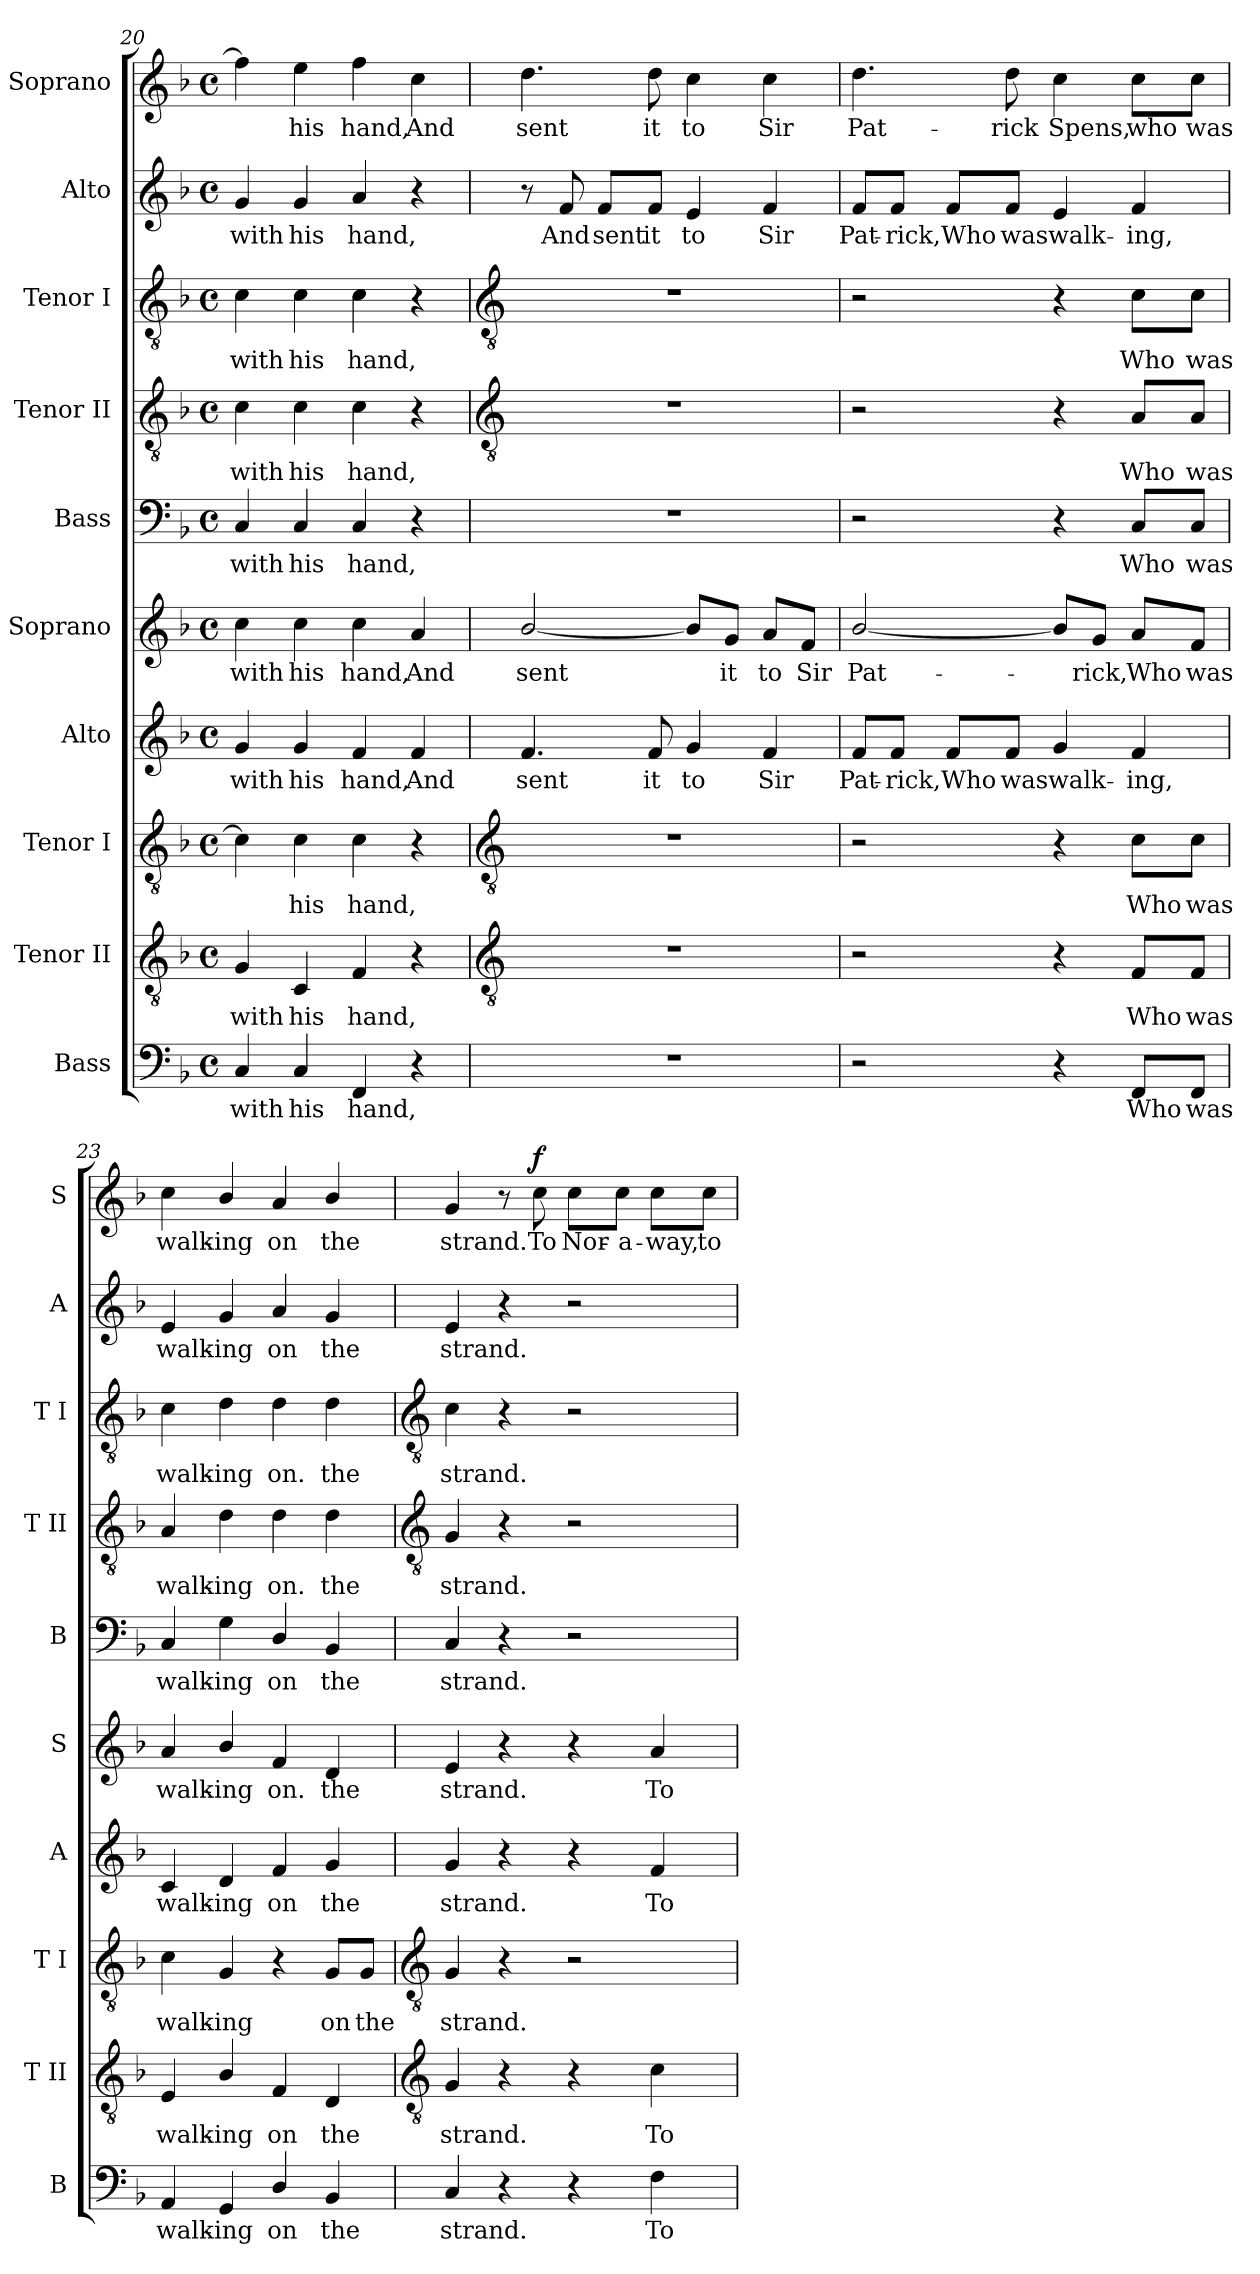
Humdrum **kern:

**kern	**text	**kern	**text	**kern	**text	**kern	**text	**kern	**text	**kern	**text	**kern	**text	**kern	**text	**kern	**text	**kern	**text	**dynam
*part10	*part10	*part9	*part9	*part8	*part8	*part7	*part7	*part6	*part6	*part5	*part5	*part4	*part4	*part3	*part3	*part2	*part2	*part1	*part1	*part1
*staff10	*staff10	*staff9	*staff9	*staff8	*staff8	*staff7	*staff7	*staff6	*staff6	*staff5	*staff5	*staff4	*staff4	*staff3	*staff3	*staff2	*staff2	*staff1	*staff1	*staff1
*I"Bass	*	*I"Tenor II	*	*I"Tenor I	*	*I"Alto	*	*I"Soprano	*	*I"Bass	*	*I"Tenor II	*	*I"Tenor I	*	*I"Alto	*	*I"Soprano	*	*
*I'B	*	*I'T II	*	*I'T I	*	*I'A	*	*I'S	*	*I'B	*	*I'T II	*	*I'T I	*	*I'A	*	*I'S	*	*
*clefF4	*	*clefGv2	*	*clefGv2	*	*clefG2	*	*clefG2	*	*clefF4	*	*clefGv2	*	*clefGv2	*	*clefG2	*	*clefG2	*	*
*k[b-]	*	*k[b-]	*	*k[b-]	*	*k[b-]	*	*k[b-]	*	*k[b-]	*	*k[b-]	*	*k[b-]	*	*k[b-]	*	*k[b-]	*	*
*F:	*	*F:	*	*F:	*	*F:	*	*F:	*	*F:	*	*F:	*	*F:	*	*F:	*	*F:	*	*
*M4/4	*	*M4/4	*	*M4/4	*	*M4/4	*	*M4/4	*	*M4/4	*	*M4/4	*	*M4/4	*	*M4/4	*	*M4/4	*	*
*met(c)	*	*met(c)	*	*met(c)	*	*met(c)	*	*met(c)	*	*met(c)	*	*met(c)	*	*met(c)	*	*met(c)	*	*met(c)	*	*
=20	=20	=20	=20	=20	=20	=20	=20	=20	=20	=20	=20	=20	=20	=20	=20	=20	=20	=20	=20	=20
!	!LO:LY:b	!	!LO:LY:b	!	!	!	!LO:LY:b	!	!LO:LY:b	!	!LO:LY:b	!	!LO:LY:b	!	!LO:LY:b	!	!LO:LY:b	!	!	!
4C	with	4G	with	4c]	.	4g	with	4cc	with	4C	with	4c	with	4c	with	4g	with	4ff]	.	.
!	!LO:LY:b	!	!LO:LY:b	!	!LO:LY:b	!	!LO:LY:b	!	!LO:LY:b	!	!LO:LY:b	!	!LO:LY:b	!	!LO:LY:b	!	!LO:LY:b	!	!LO:LY:b	!
4C	his	4C	his	4c	his	4g	his	4cc	his	4C	his	4c	his	4c	his	4g	his	4ee	his	.
!	!LO:LY:b	!	!LO:LY:b	!	!LO:LY:b	!	!LO:LY:b	!	!LO:LY:b	!	!LO:LY:b	!	!LO:LY:b	!	!LO:LY:b	!	!LO:LY:b	!	!LO:LY:b	!
4FF	hand,	4F	hand,	4c	hand,	4f	hand,	4cc	hand,	4C	hand,	4c	hand,	4c	hand,	4a	hand,	4ff	hand,	.
!	!	!	!	!	!	!	!LO:LY:b	!	!LO:LY:b	!	!	!	!	!	!	!	!	!	!LO:LY:b	!
4r	.	4r	.	4r	.	4f	And	4a	And	4r	.	4r	.	4r	.	4r	.	4cc	And	.
!!LO:LB:g=z
=21	=21	=21	=21	=21	=21	=21	=21	=21	=21	=21	=21	=21	=21	=21	=21	=21	=21	=21	=21	=21
*	*	*clefGv2	*	*clefGv2	*	*	*	*	*	*	*	*clefGv2	*	*clefGv2	*	*	*	*	*	*
!	!	!	!	!	!	!	!LO:LY:b	!	!LO:LY:b	!	!	!	!	!	!	!	!	!	!LO:LY:b	!
1r	.	1r	.	1r	.	4.f	sent	[2b-/	sent	1r	.	1r	.	1r	.	8r	.	4.dd	sent	.
!	!	!	!	!	!	!	!	!	!	!	!	!	!	!	!	!	!LO:LY:b	!	!	!
.	.	.	.	.	.	.	.	.	.	.	.	.	.	.	.	8f	And	.	.	.
!	!	!	!	!	!	!	!	!	!	!	!	!	!	!	!	!	!LO:LY:b	!	!	!
.	.	.	.	.	.	.	.	.	.	.	.	.	.	.	.	8f/L	sent	.	.	.
!	!	!	!	!	!	!	!LO:LY:b	!	!	!	!	!	!	!	!	!	!LO:LY:b	!	!LO:LY:b	!
.	.	.	.	.	.	8f	it	.	.	.	.	.	.	.	.	8f/J	it	8dd	it	.
!	!	!	!	!	!	!	!LO:LY:b	!	!	!	!	!	!	!	!	!	!LO:LY:b	!	!LO:LY:b	!
.	.	.	.	.	.	4g	to	8b-/L]	.	.	.	.	.	.	.	4e	to	4cc	to	.
!	!	!	!	!	!	!	!	!	!LO:LY:b	!	!	!	!	!	!	!	!	!	!	!
.	.	.	.	.	.	.	.	8g/J	it	.	.	.	.	.	.	.	.	.	.	.
!	!	!	!	!	!	!	!LO:LY:b	!	!LO:LY:b	!	!	!	!	!	!	!	!LO:LY:b	!	!LO:LY:b	!
.	.	.	.	.	.	4f	Sir	8a/L	to	.	.	.	.	.	.	4f	Sir	4cc	Sir	.
!	!	!	!	!	!	!	!	!	!LO:LY:b	!	!	!	!	!	!	!	!	!	!	!
.	.	.	.	.	.	.	.	8f/J	Sir	.	.	.	.	.	.	.	.	.	.	.
=22	=22	=22	=22	=22	=22	=22	=22	=22	=22	=22	=22	=22	=22	=22	=22	=22	=22	=22	=22	=22
!	!	!	!	!	!	!	!LO:LY:b	!	!LO:LY:b	!	!	!	!	!	!	!	!LO:LY:b	!	!LO:LY:b	!
2r	.	2r	.	2r	.	8f/L	Pat-	[2b-/	Pat-	2r	.	2r	.	2r	.	8f/L	Pat-	4.dd	Pat-	.
!	!	!	!	!	!	!	!LO:LY:b	!	!	!	!	!	!	!	!	!	!LO:LY:b	!	!	!
.	.	.	.	.	.	8f/J	-rick,	.	.	.	.	.	.	.	.	8f/J	-rick,	.	.	.
!	!	!	!	!	!	!	!LO:LY:b	!	!	!	!	!	!	!	!	!	!LO:LY:b	!	!	!
.	.	.	.	.	.	8f/L	Who	.	.	.	.	.	.	.	.	8f/L	Who	.	.	.
!	!	!	!	!	!	!	!LO:LY:b	!	!	!	!	!	!	!	!	!	!LO:LY:b	!	!LO:LY:b	!
.	.	.	.	.	.	8f/J	was	.	.	.	.	.	.	.	.	8f/J	was	8dd	-rick	.
!	!	!	!	!	!	!	!LO:LY:b	!	!	!	!	!	!	!	!	!	!LO:LY:b	!	!LO:LY:b	!
4r	.	4r	.	4r	.	4g	walk-	8b-/L]	.	4r	.	4r	.	4r	.	4e	walk-	4cc	Spens,	.
!	!	!	!	!	!	!	!	!	!LO:LY:b	!	!	!	!	!	!	!	!	!	!	!
.	.	.	.	.	.	.	.	8g/J	rick,	.	.	.	.	.	.	.	.	.	.	.
!	!LO:LY:b	!	!LO:LY:b	!	!LO:LY:b	!	!LO:LY:b	!	!LO:LY:b	!	!LO:LY:b	!	!LO:LY:b	!	!LO:LY:b	!	!LO:LY:b	!	!LO:LY:b	!
8FF/L	Who	8F/L	Who	8c\L	Who	4f	-ing,	8a/L	Who	8C/L	Who	8A/L	Who	8c\L	Who	4f	-ing,	8cc\L	who	.
!	!LO:LY:b	!	!LO:LY:b	!	!LO:LY:b	!	!	!	!LO:LY:b	!	!LO:LY:b	!	!LO:LY:b	!	!LO:LY:b	!	!	!	!LO:LY:b	!
8FF/J	was	8F/J	was	8c\J	was	.	.	8f/J	was	8C/J	was	8A/J	was	8c\J	was	.	.	8cc\J	was	.
=23	=23	=23	=23	=23	=23	=23	=23	=23	=23	=23	=23	=23	=23	=23	=23	=23	=23	=23	=23	=23
!	!LO:LY:b	!	!LO:LY:b	!	!LO:LY:b	!	!LO:LY:b	!	!LO:LY:b	!	!LO:LY:b	!	!LO:LY:b	!	!LO:LY:b	!	!LO:LY:b	!	!LO:LY:b	!
4AA	walk-	4E	walk-	4c	walk-	4c	walk-	4a	walk-	4C	walk-	4A	walk-	4c	walk-	4e	walk-	4cc	walk-	.
!	!LO:LY:b	!	!LO:LY:b	!	!LO:LY:b	!	!LO:LY:b	!	!LO:LY:b	!	!LO:LY:b	!	!LO:LY:b	!	!LO:LY:b	!	!LO:LY:b	!	!LO:LY:b	!
4GG	-ing	4B-/	-ing	4G	-ing	4d	-ing	4b-/	-ing	4G	-ing	4d	-ing	4d	-ing	4g	-ing	4b-/	-ing	.
!	!LO:LY:b	!	!LO:LY:b	!	!	!	!LO:LY:b	!	!LO:LY:b	!	!LO:LY:b	!	!LO:LY:b	!	!LO:LY:b	!	!LO:LY:b	!	!LO:LY:b	!
4D/	on	4F	on	4r	.	4f	on	4f	on.	4D/	on	4d	on.	4d	on.	4a	on	4a	on	.
!	!LO:LY:b	!	!LO:LY:b	!	!LO:LY:b	!	!LO:LY:b	!	!LO:LY:b	!	!LO:LY:b	!	!LO:LY:b	!	!LO:LY:b	!	!LO:LY:b	!	!LO:LY:b	!
4BB-	the	4D	the	8G/L	on	4g	the	4d	the	4BB-	the	4d	the	4d	the	4g	the	4b-/	the	.
!	!	!	!	!	!LO:LY:b	!	!	!	!	!	!	!	!	!	!	!	!	!	!	!
.	.	.	.	8G/J	the	.	.	.	.	.	.	.	.	.	.	.	.	.	.	.
!!LO:LB:g=z
=24	=24	=24	=24	=24	=24	=24	=24	=24	=24	=24	=24	=24	=24	=24	=24	=24	=24	=24	=24	=24
*	*	*clefGv2	*	*clefGv2	*	*	*	*	*	*	*	*clefGv2	*	*clefGv2	*	*	*	*	*	*
!	!LO:LY:b	!	!LO:LY:b	!	!LO:LY:b	!	!LO:LY:b	!	!LO:LY:b	!	!LO:LY:b	!	!LO:LY:b	!	!LO:LY:b	!	!LO:LY:b	!	!LO:LY:b	!
4C	strand.	4G	strand.	4G	strand.	4g	strand.	4e	strand.	4C	strand.	4G	strand.	4c	strand.	4e	strand.	4g	strand.	.
4r	.	4r	.	4r	.	4r	.	4r	.	4r	.	4r	.	4r	.	4r	.	8r	.	.
!	!	!	!	!	!	!	!	!	!	!	!	!	!	!	!	!	!	!	!LO:LY:b	!LO:DY:b
.	.	.	.	.	.	.	.	.	.	.	.	.	.	.	.	.	.	8cc	To	f
!	!	!	!	!	!	!	!	!	!	!	!	!	!	!	!	!	!	!	!LO:LY:b	!
4r	.	4r	.	2r	.	4r	.	4r	.	2r	.	2r	.	2r	.	2r	.	8cc\L	Nor-	.
!	!	!	!	!	!	!	!	!	!	!	!	!	!	!	!	!	!	!	!LO:LY:b	!
.	.	.	.	.	.	.	.	.	.	.	.	.	.	.	.	.	.	8cc\J	-a-	.
!	!LO:LY:b	!	!LO:LY:b	!	!	!	!LO:LY:b	!	!LO:LY:b	!	!	!	!	!	!	!	!	!	!LO:LY:b	!
4F	To	4c	To	.	.	4f	To	4a	To	.	.	.	.	.	.	.	.	8cc\L	-way,	.
!	!	!	!	!	!	!	!	!	!	!	!	!	!	!	!	!	!	!	!LO:LY:b	!
.	.	.	.	.	.	.	.	.	.	.	.	.	.	.	.	.	.	8cc\J	to	.
=	=	=	=	=	=	=	=	=	=	=	=	=	=	=	=	=	=	=	=	=
*-	*-	*-	*-	*-	*-	*-	*-	*-	*-	*-	*-	*-	*-	*-	*-	*-	*-	*-	*-	*-
